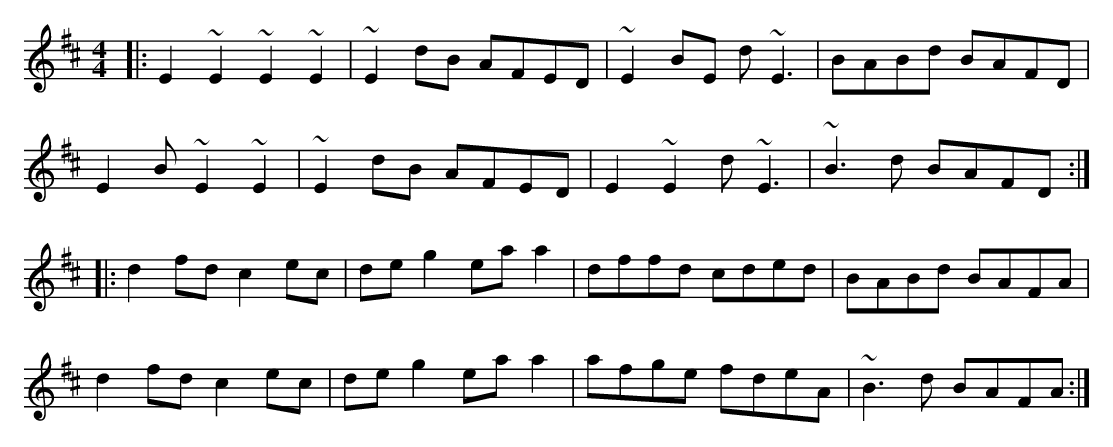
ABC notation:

X:1
M:4/4
K:Edor
|:E2~E2 ~E2~E2|~E2dB AFED|~E2BE d~E3|BABd BAFD|
E2 B~E2 ~E2|~E2dB AFED|E2~E2 d~E3|~B3d BAFD:|
|:d2fd c2ec|deg2 eaa2|dffd cded|BABd BAFA|
d2fd c2ec|deg2 eaa2|afge fdeA|~B3d BAFA:|
